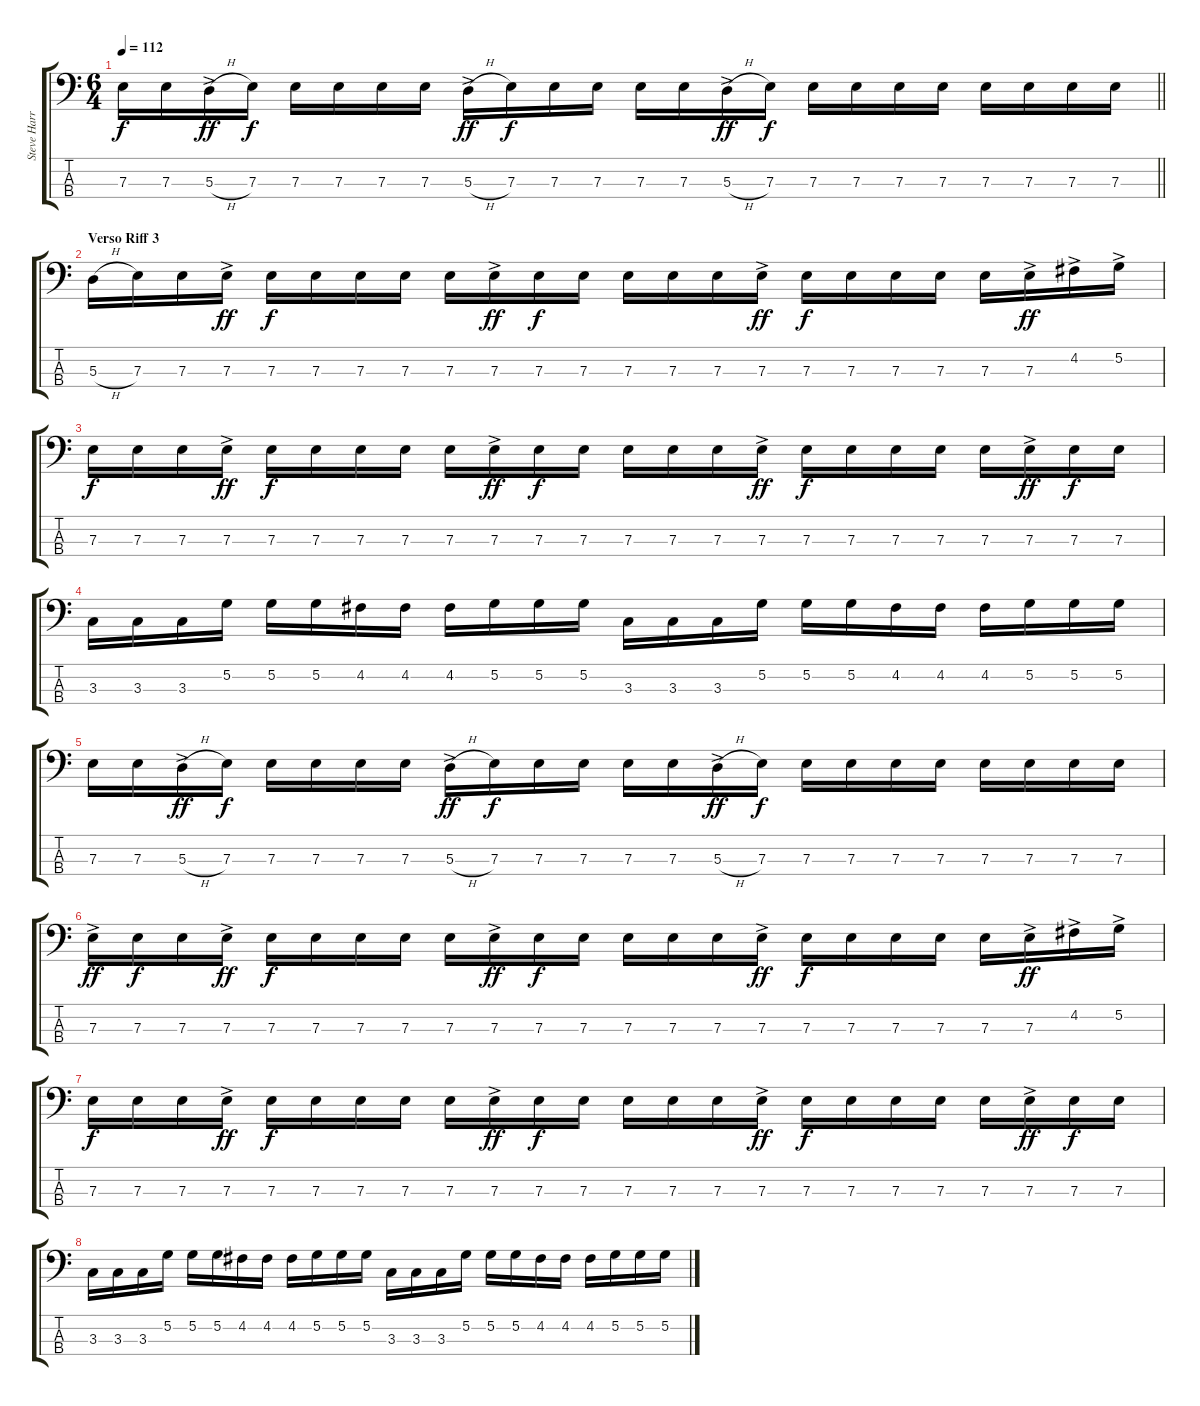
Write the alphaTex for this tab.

\track ("Steve Harris" "Steve Harr") {instrument electricbassfinger}
\staff {score tabs}
\tuning (G2 D2 A1 E1) {hide}
\ts (6 4)
\tempo 112
\clef f4
\barLineRight lightlight
\ks c
7.3.16{dy f} 7.3.16 5.3{h ac}.16{dy ff} 7.3.16{dy f} 7.3.16 7.3.16 7.3.16 7.3.16 5.3{h ac}.16{dy ff} 7.3.16{dy f} 7.3.16 7.3.16 7.3.16 7.3.16 5.3{h ac}.16{dy ff} 7.3.16{dy f} 7.3.16 7.3.16 7.3.16 7.3.16 7.3.16 7.3.16 7.3.16 7.3.16 |
\section ("" "Verso Riff 3")
5.3{h}.16 7.3.16 7.3.16 7.3{ac}.16{dy ff} 7.3.16{dy f} 7.3.16 7.3.16 7.3.16 7.3.16 7.3{ac}.16{dy ff} 7.3.16{dy f} 7.3.16 7.3.16 7.3.16 7.3.16 7.3{ac}.16{dy ff} 7.3.16{dy f} 7.3.16 7.3.16 7.3.16 7.3.16 7.3{ac}.16{dy ff} 4.2{ac}.16 5.2{ac}.16 |
7.3.16{dy f} 7.3.16 7.3.16 7.3{ac}.16{dy ff} 7.3.16{dy f} 7.3.16 7.3.16 7.3.16 7.3.16 7.3{ac}.16{dy ff} 7.3.16{dy f} 7.3.16 7.3.16 7.3.16 7.3.16 7.3{ac}.16{dy ff} 7.3.16{dy f} 7.3.16 7.3.16 7.3.16 7.3.16 7.3{ac}.16{dy ff} 7.3.16{dy f} 7.3.16 |
3.3.16 3.3.16 3.3.16 5.2.16 5.2.16 5.2.16 4.2.16 4.2.16 4.2.16 5.2.16 5.2.16 5.2.16 3.3.16 3.3.16 3.3.16 5.2.16 5.2.16 5.2.16 4.2.16 4.2.16 4.2.16 5.2.16 5.2.16 5.2.16 |
7.3.16 7.3.16 5.3{h ac}.16{dy ff} 7.3.16{dy f} 7.3.16 7.3.16 7.3.16 7.3.16 5.3{h ac}.16{dy ff} 7.3.16{dy f} 7.3.16 7.3.16 7.3.16 7.3.16 5.3{h ac}.16{dy ff} 7.3.16{dy f} 7.3.16 7.3.16 7.3.16 7.3.16 7.3.16 7.3.16 7.3.16 7.3.16 |
7.3{ac}.16{dy ff} 7.3.16{dy f} 7.3.16 7.3{ac}.16{dy ff} 7.3.16{dy f} 7.3.16 7.3.16 7.3.16 7.3.16 7.3{ac}.16{dy ff} 7.3.16{dy f} 7.3.16 7.3.16 7.3.16 7.3.16 7.3{ac}.16{dy ff} 7.3.16{dy f} 7.3.16 7.3.16 7.3.16 7.3.16 7.3{ac}.16{dy ff} 4.2{ac}.16 5.2{ac}.16 |
7.3.16{dy f} 7.3.16 7.3.16 7.3{ac}.16{dy ff} 7.3.16{dy f} 7.3.16 7.3.16 7.3.16 7.3.16 7.3{ac}.16{dy ff} 7.3.16{dy f} 7.3.16 7.3.16 7.3.16 7.3.16 7.3{ac}.16{dy ff} 7.3.16{dy f} 7.3.16 7.3.16 7.3.16 7.3.16 7.3{ac}.16{dy ff} 7.3.16{dy f} 7.3.16 |
3.3.16 3.3.16 3.3.16 5.2.16 5.2.16 5.2.16 4.2.16 4.2.16 4.2.16 5.2.16 5.2.16 5.2.16 3.3.16 3.3.16 3.3.16 5.2.16 5.2.16 5.2.16 4.2.16 4.2.16 4.2.16 5.2.16 5.2.16 5.2.16
